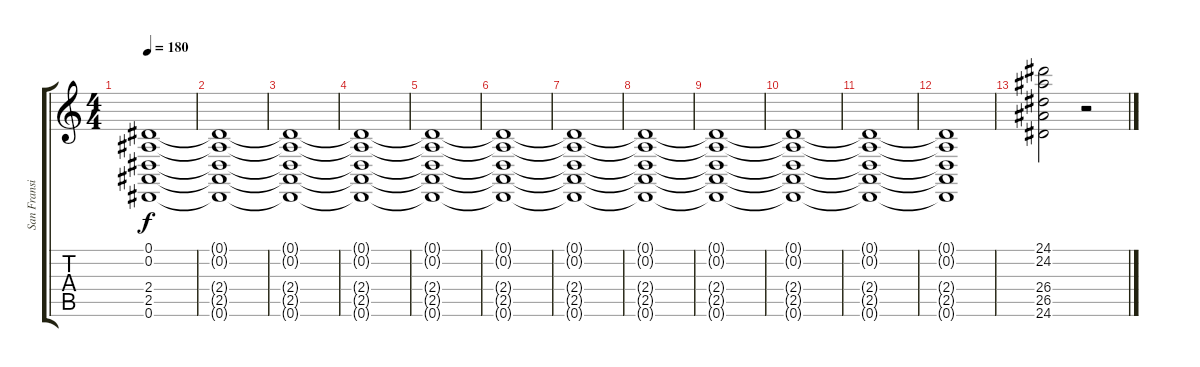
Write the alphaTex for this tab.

\track ("San Fransisco String Ensemble" "San Fransi") {instrument stringensemble1}
\staff {score tabs}
\tuning (Eb4 Bb3 Gb3 Db3 Ab2 Eb2) {hide}
\ts (4 4)
\tempo 180
\clef g2
\ks c
(0.1{t} 0.2{t} 2.4{t} 2.5{t} 0.6{t}).1{dy f} |
(0.1{t} 0.2{t} 2.4{t} 2.5{t} 0.6{t}).1 |
(0.1{t} 0.2{t} 2.4{t} 2.5{t} 0.6{t}).1 |
(0.1{t} 0.2{t} 2.4{t} 2.5{t} 0.6{t}).1 |
(0.1{t} 0.2{t} 2.4{t} 2.5{t} 0.6{t}).1 |
(0.1{t} 0.2{t} 2.4{t} 2.5{t} 0.6{t}).1 |
(0.1{t} 0.2{t} 2.4{t} 2.5{t} 0.6{t}).1 |
(0.1{t} 0.2{t} 2.4{t} 2.5{t} 0.6{t}).1 |
(0.1{t} 0.2{t} 2.4{t} 2.5{t} 0.6{t}).1 |
(0.1{t} 0.2{t} 2.4{t} 2.5{t} 0.6{t}).1 |
(0.1{t} 0.2{t} 2.4{t} 2.5{t} 0.6{t}).1 |
(0.1{t} 0.2{t} 2.4{t} 2.5{t} 0.6{t}).1 |
(24.1 24.2 26.4 26.5 24.6).2 r.2
